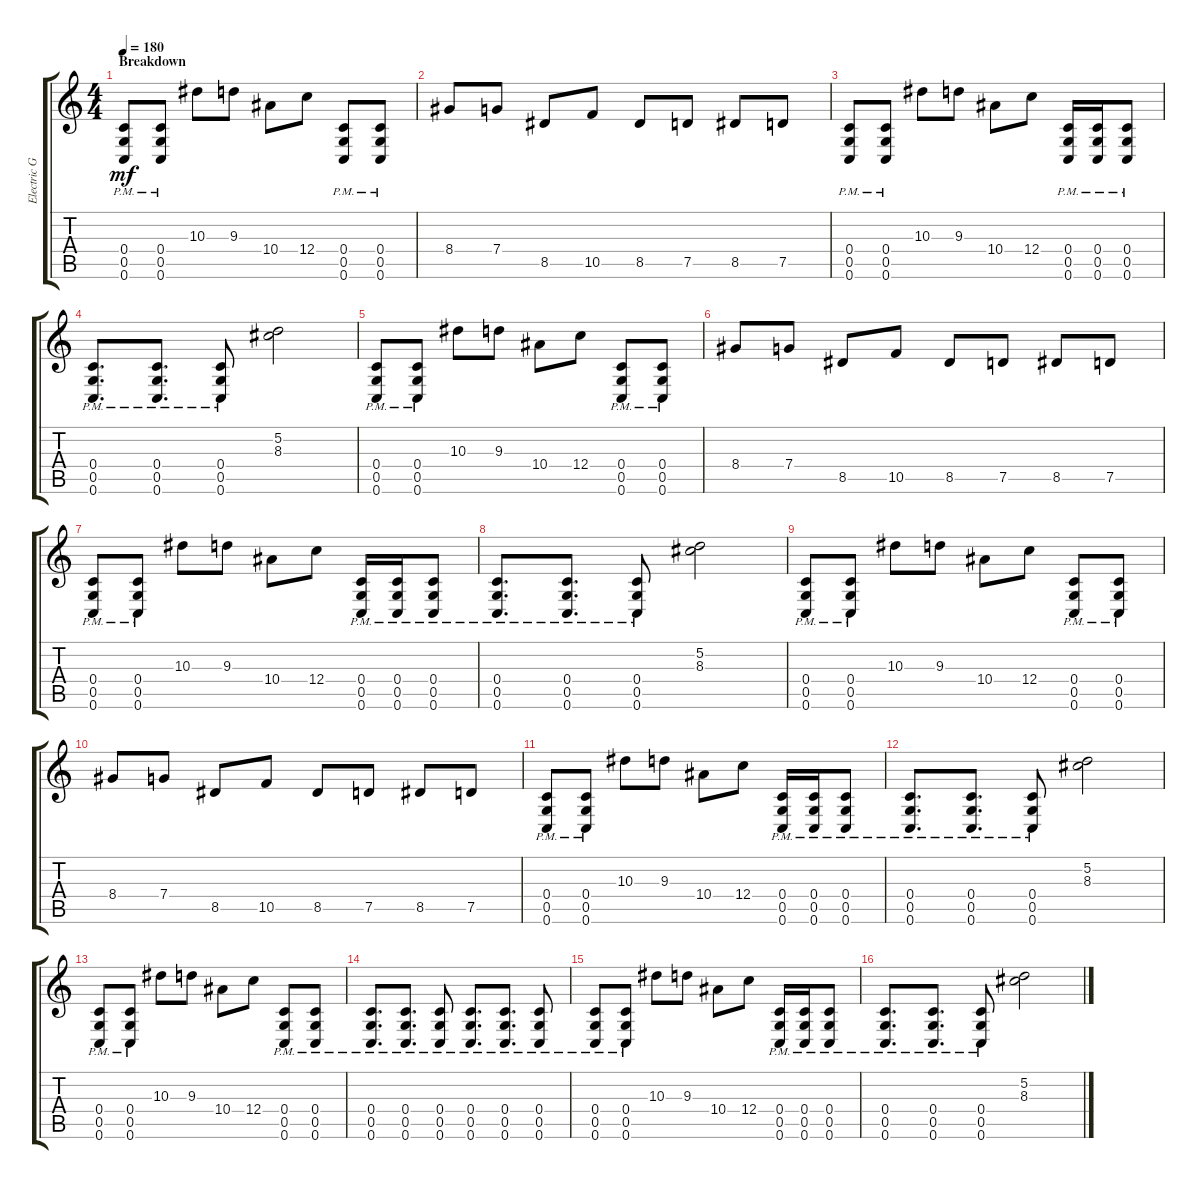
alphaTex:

\track ("Electric Guitar" "Electric G") {instrument distortionguitar}
\staff {score tabs}
\tuning (D4 A3 F3 C3 G2 C2) {hide}
\ts (4 4)
\section ("" "Breakdown")
\tempo 180
\clef g2
\ks c
(0.4{pm} 0.5{pm} 0.6{pm}).8{dy mf} (0.4{pm} 0.5{pm} 0.6{pm}).8 10.3.8 9.3.8 10.4.8 12.4.8 (0.4{pm} 0.5{pm} 0.6{pm}).8 (0.4{pm} 0.5{pm} 0.6{pm}).8 |
8.4.8 7.4.8 8.5.8 10.5.8 8.5.8 7.5.8 8.5.8 7.5.8 |
(0.4{pm} 0.5{pm} 0.6{pm}).8 (0.4{pm} 0.5{pm} 0.6{pm}).8 10.3.8 9.3.8 10.4.8 12.4.8 (0.4{pm} 0.5{pm} 0.6{pm}).16 (0.4{pm} 0.5{pm} 0.6{pm}).16 (0.4{pm} 0.5{pm} 0.6{pm}).8 |
(0.4{pm} 0.5{pm} 0.6{pm}).8{d} (0.4{pm} 0.5{pm} 0.6{pm}).8{d} (0.4{pm} 0.5{pm} 0.6{pm}).8 (5.2 8.3).2 |
(0.4{pm} 0.5{pm} 0.6{pm}).8 (0.4{pm} 0.5{pm} 0.6{pm}).8 10.3.8 9.3.8 10.4.8 12.4.8 (0.4{pm} 0.5{pm} 0.6{pm}).8 (0.4{pm} 0.5{pm} 0.6{pm}).8 |
8.4.8 7.4.8 8.5.8 10.5.8 8.5.8 7.5.8 8.5.8 7.5.8 |
(0.4{pm} 0.5{pm} 0.6{pm}).8 (0.4{pm} 0.5{pm} 0.6{pm}).8 10.3.8 9.3.8 10.4.8 12.4.8 (0.4{pm} 0.5{pm} 0.6{pm}).16 (0.4{pm} 0.5{pm} 0.6{pm}).16 (0.4{pm} 0.5{pm} 0.6{pm}).8 |
(0.4{pm} 0.5{pm} 0.6{pm}).8{d} (0.4{pm} 0.5{pm} 0.6{pm}).8{d} (0.4{pm} 0.5{pm} 0.6{pm}).8 (5.2 8.3).2 |
(0.4{pm} 0.5{pm} 0.6{pm}).8 (0.4{pm} 0.5{pm} 0.6{pm}).8 10.3.8 9.3.8 10.4.8 12.4.8 (0.4{pm} 0.5{pm} 0.6{pm}).8 (0.4{pm} 0.5{pm} 0.6{pm}).8 |
8.4.8 7.4.8 8.5.8 10.5.8 8.5.8 7.5.8 8.5.8 7.5.8 |
(0.4{pm} 0.5{pm} 0.6{pm}).8 (0.4{pm} 0.5{pm} 0.6{pm}).8 10.3.8 9.3.8 10.4.8 12.4.8 (0.4{pm} 0.5{pm} 0.6{pm}).16 (0.4{pm} 0.5{pm} 0.6{pm}).16 (0.4{pm} 0.5{pm} 0.6{pm}).8 |
(0.4{pm} 0.5{pm} 0.6{pm}).8{d} (0.4{pm} 0.5{pm} 0.6{pm}).8{d} (0.4{pm} 0.5{pm} 0.6{pm}).8 (5.2 8.3).2 |
(0.4{pm} 0.5{pm} 0.6{pm}).8 (0.4{pm} 0.5{pm} 0.6{pm}).8 10.3.8 9.3.8 10.4.8 12.4.8 (0.4{pm} 0.5{pm} 0.6{pm}).8 (0.4{pm} 0.5{pm} 0.6{pm}).8 |
(0.4{pm} 0.5{pm} 0.6{pm}).8{d} (0.4{pm} 0.5{pm} 0.6{pm}).8{d} (0.4{pm} 0.5{pm} 0.6{pm}).8 (0.4{pm} 0.5{pm} 0.6{pm}).8{d} (0.4{pm} 0.5{pm} 0.6{pm}).8{d} (0.4{pm} 0.5{pm} 0.6{pm}).8 |
(0.4{pm} 0.5{pm} 0.6{pm}).8 (0.4{pm} 0.5{pm} 0.6{pm}).8 10.3.8 9.3.8 10.4.8 12.4.8 (0.4{pm} 0.5{pm} 0.6{pm}).16 (0.4{pm} 0.5{pm} 0.6{pm}).16 (0.4{pm} 0.5{pm} 0.6{pm}).8 |
(0.4{pm} 0.5{pm} 0.6{pm}).8{d} (0.4{pm} 0.5{pm} 0.6{pm}).8{d} (0.4{pm} 0.5{pm} 0.6{pm}).8 (5.2 8.3).2
